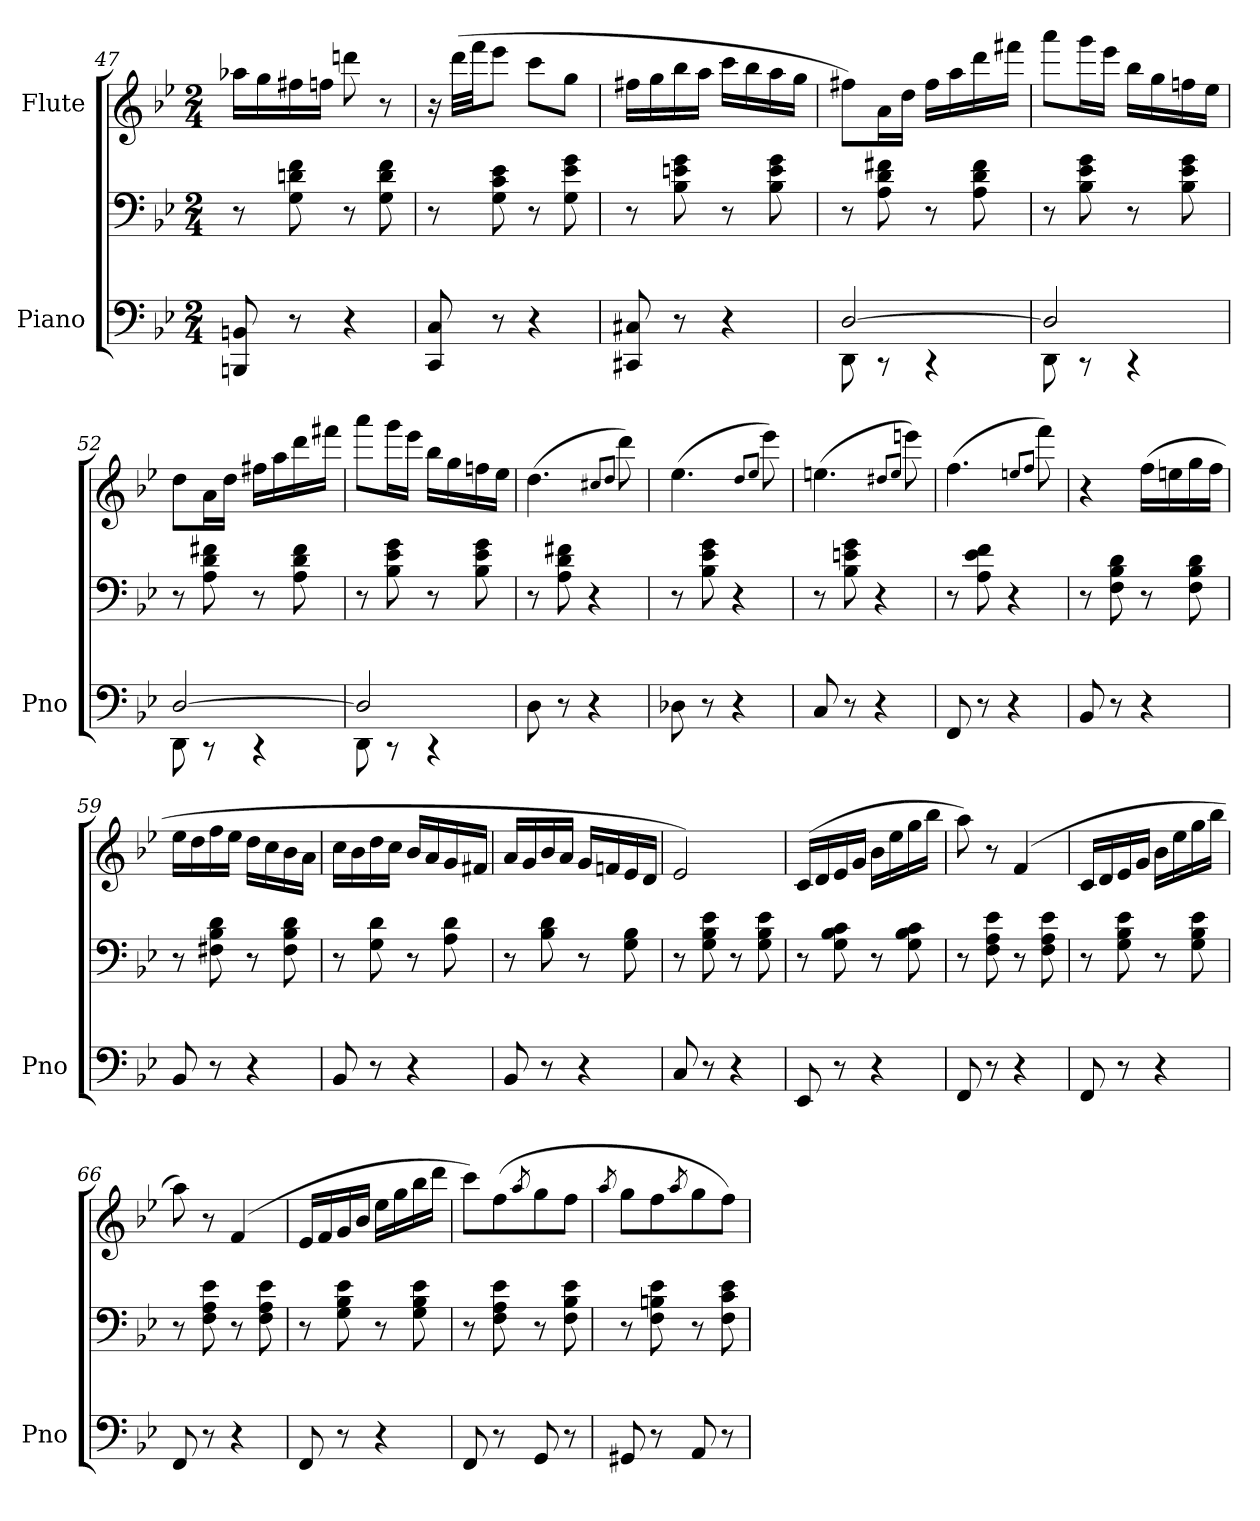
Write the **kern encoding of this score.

**kern	**kern	**kern
*part2	*part2	*part1
*staff3	*staff2	*staff1
*I"Piano	*	*I"Flute
*I'Pno	*	*
!!LO:PB:g=z
*clefF4	*clefF4	*clefG2
*k[b-e-]	*k[b-e-]	*k[b-e-]
*B-:	*B-:	*B-:
*M2/4	*M2/4	*M2/4
=47	=47	=47
8BBBn/ 8BBn/	8r	16aa-X\LL
.	.	16gg\
8r	8G\ 8dni\ 8f\	16ff#X\
.	.	16ffn\JJ
4r	8r	8dddni\
.	8G\ 8d\ 8f\	8r
=48	=48	=48
8CC/ 8C/	8r	16r
.	.	(>32ddd\LLL
.	.	32fff\JJ
8r	8G\ 8c\ 8e-\	8eee-\J
4r	8r	8ccc\L
.	8G\ 8e-\ 8g\	8gg\J
=49	=49	=49
8CC#X/ 8C#X/	8r	16ff#X\LL
.	.	16gg\
8r	8B-\ 8en\ 8g\	16bb-\
.	.	16aa\JJ
4r	8r	16ccc\LL
.	.	16bb-\
.	8B-\ 8e\ 8g\	16aa\
.	.	16gg\JJ
=50	=50	=50
*^	*	*
[2D/	8DD\	8r	8ff#X\L)
.	8r	8A\ 8d\ 8f#X\	16a\L
.	.	.	16dd\JJ
.	4r	8r	16ff#\LL
.	.	.	16aa\
.	.	8A\ 8d\ 8f#\	16ddd\
.	.	.	16fff#X\JJ
!!LO:LB:g=z
=51	=51	=51	=51
2D/]	8DD\	8r	8aaa\L
.	8r	8B-\ 8e-\ 8g\	16ggg\L
.	.	.	16eee-\JJ
.	4r	8r	16bb-\LL
.	.	.	16gg\
.	.	8B-\ 8e-\ 8g\	16ffni\
.	.	.	16ee-\JJ
=52	=52	=52	=52
[2D/	8DD\	8r	8dd\L
.	8r	8A\ 8d\ 8f#X\	16a\L
.	.	.	16dd\JJ
.	4r	8r	16ff#X\LL
.	.	.	16aa\
.	.	8A\ 8d\ 8f#\	16ddd\
.	.	.	16fff#X\JJ
=53	=53	=53	=53
2D/]	8DD\	8r	8aaa\L
.	8r	8B-\ 8e-\ 8g\	16ggg\L
.	.	.	16eee-\JJ
.	4r	8r	16bb-\LL
.	.	.	16gg\
.	.	8B-\ 8e-\ 8g\	16ffni\
.	.	.	16ee-\JJ
*v	*v	*	*
=54	=54	=54
8D\	8r	(>4.dd\
8r	8A\ 8d\ 8f#X\	.
4r	4r	.
.	.	8qcc#X/L
.	.	8qdd/J
.	.	8ddd\)
=55	=55	=55
8D-X\	8r	(>4.ee-\
8r	8B-\ 8e-\ 8g\	.
4r	4r	.
.	.	8qdd/L
.	.	8qee-/J
.	.	8eee-\)
=56	=56	=56
8C/	8r	(>4.een\
8r	8B-\ 8en\ 8g\	.
4r	4r	.
.	.	8qdd#X/L
.	.	8qee/J
.	.	8eeen\)
!!LO:LB:g=z
=57	=57	=57
8FF/	8r	(>4.ff\
8r	8A\ 8e-i\ 8f\	.
4r	4r	.
.	.	8qeen/L
.	.	8qff/J
.	.	8fff\)
=58	=58	=58
8BB-/	8r	4r
8r	8F\ 8B-\ 8d\	.
4r	8r	(>16ff\LL
.	.	16een\
.	8F\ 8B-\ 8d\	16gg\
.	.	16ff\JJ
=59	=59	=59
8BB-/	8r	16ee-i\LL
.	.	16dd\
8r	8F#X\ 8B-\ 8d\	16ff\
.	.	16ee-\JJ
4r	8r	16dd\LL
.	.	16cc\
.	8F#\ 8B-\ 8d\	16b-\
.	.	16a\JJ
=60	=60	=60
8BB-/	8r	16cc\LL
.	.	16b-\
8r	8G\ 8d\	16dd\
.	.	16cc\JJ
4r	8r	16b-/LL
.	.	16a/
.	8A\ 8d\	16g/
.	.	16f#X/JJ
=61	=61	=61
8BB-/	8r	16a/LL
.	.	16g/
8r	8B-\ 8d\	16b-/
.	.	16a/JJ
4r	8r	16g/LL
.	.	16fni/
.	8G\ 8B-\	16e-/
.	.	16d/JJ
=62	=62	=62
8C/	8r	2e-/)
8r	8G\ 8B-\ 8e-\	.
4r	8r	.
.	8G\ 8B-\ 8e-\	.
!!LO:LB:g=z
=63	=63	=63
8EE-/	8r	(>16c/LL
.	.	16d/
8r	8G\ 8B-\ 8c\	16e-/
.	.	16g/JJ
4r	8r	16b-\LL
.	.	16ee-\
.	8G\ 8B-\ 8c\	16gg\
.	.	16bb-\JJ
=64	=64	=64
8FF/	8r	8aa\)
8r	8F\ 8A\ 8e-\	8r
4r	8r	(>4f/
.	8F\ 8A\ 8e-\	.
=65	=65	=65
8FF/	8r	16c/LL
.	.	16d/
8r	8G\ 8B-\ 8e-\	16e-/
.	.	16g/JJ
4r	8r	16b-\LL
.	.	16ee-\
.	8G\ 8B-\ 8e-\	16gg\
.	.	16bb-\JJ
=66	=66	=66
8FF/	8r	8aa\)
8r	8F\ 8A\ 8e-\	8r
4r	8r	(>4f/
.	8F\ 8A\ 8e-\	.
=67	=67	=67
8FF/	8r	16e-/LL
.	.	16f/
8r	8G\ 8B-\ 8e-\	16g/
.	.	16b-/JJ
4r	8r	16ee-\LL
.	.	16gg\
.	8G\ 8B-\ 8e-\	16bb-\
.	.	16ddd\JJ
=68	=68	=68
8FF/	8r	8ccc\L)
8r	8F\ 8A\ 8e-\	(>8ff\
.	.	8qaa/
8GG/	8r	8gg\
8r	8F\ 8B-\ 8e-\	8ff\J
!!LO:PB:g=z
=69	=69	=69
.	.	8qaa/
8GG#X/	8r	8gg\L
8r	8F\ 8Bn\ 8e-\	8ff\
.	.	8qaa/
8AA/	8r	8gg\
8r	8F\ 8c\ 8e-\	8ff\J)
=	=	=
*-	*-	*-
